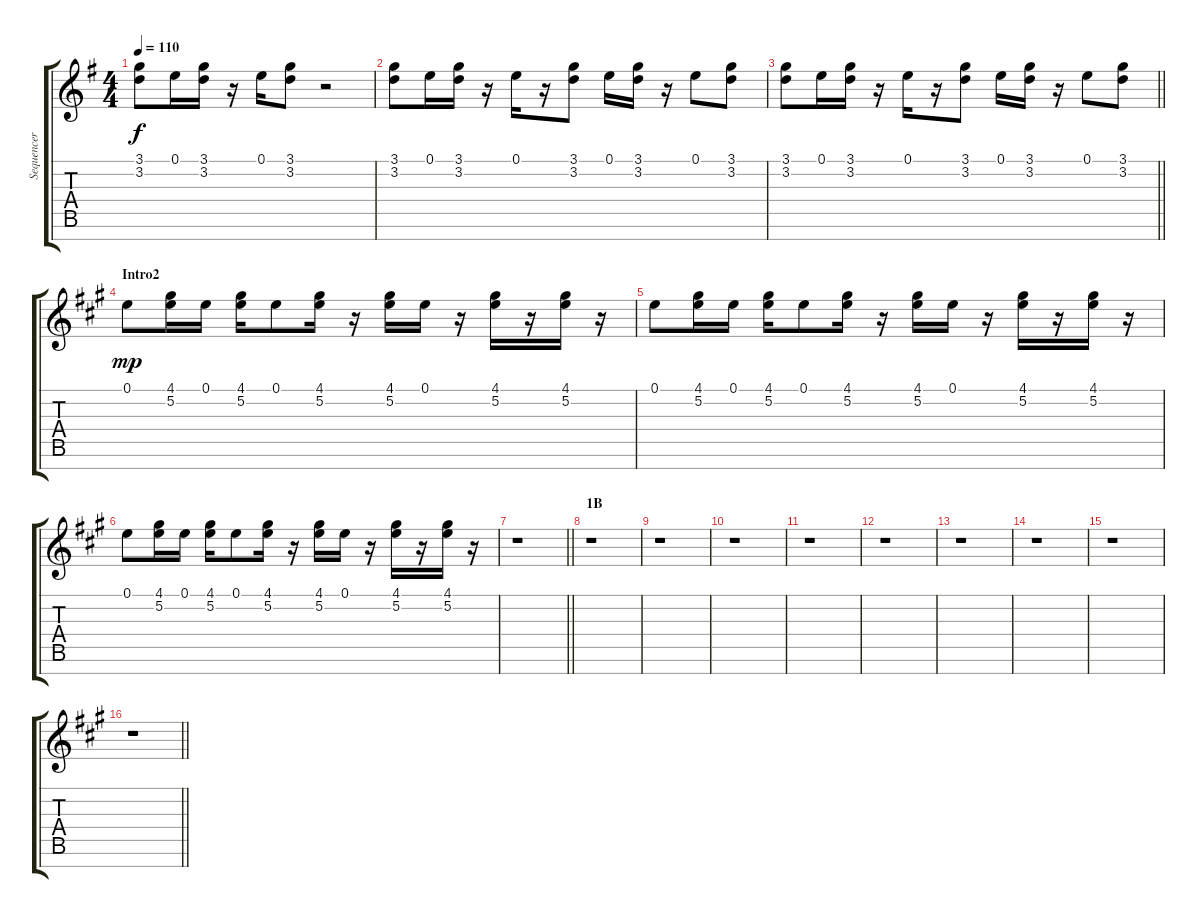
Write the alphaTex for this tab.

\track ("Sequencer" "Sequencer") {instrument lead3calliope}
\staff {score tabs}
\tuning (E5 B4 G4 D4 A3 E3 B2) {hide}
\ts (4 4)
\tempo 110
\clef g2
\ks g
(3.1 3.2).8{dy f} 0.1.16 (3.1 3.2).16 r.16 0.1.16 (3.1 3.2).8 r.2 |
(3.1 3.2).8 0.1.16 (3.1 3.2).16 r.16 0.1.16 r.16 (3.1 3.2).8 0.1.16 (3.1 3.2).16 r.16 0.1.8 (3.1 3.2).8 |
\barLineRight lightlight
(3.1 3.2).8 0.1.16 (3.1 3.2).16 r.16 0.1.16 r.16 (3.1 3.2).8 0.1.16 (3.1 3.2).16 r.16 0.1.8 (3.1 3.2).8 |
\section ("" "Intro2")
\ks a
0.1.8{dy mp} (4.1 5.2).16 0.1.16 (4.1 5.2).16 0.1.8 (4.1 5.2).16 r.16 (4.1 5.2).16 0.1.16 r.16 (4.1 5.2).16 r.16 (4.1 5.2).16 r.16 |
0.1.8 (4.1 5.2).16 0.1.16 (4.1 5.2).16 0.1.8 (4.1 5.2).16 r.16 (4.1 5.2).16 0.1.16 r.16 (4.1 5.2).16 r.16 (4.1 5.2).16 r.16 |
0.1.8 (4.1 5.2).16 0.1.16 (4.1 5.2).16 0.1.8 (4.1 5.2).16 r.16 (4.1 5.2).16 0.1.16 r.16 (4.1 5.2).16 r.16 (4.1 5.2).16 r.16 |
\barLineRight lightlight
r.1 |
\section ("" "1B")
r.1 |
r.1 |
r.1 |
r.1 |
r.1 |
r.1 |
r.1 |
r.1 |
\barLineRight lightlight
r.1
